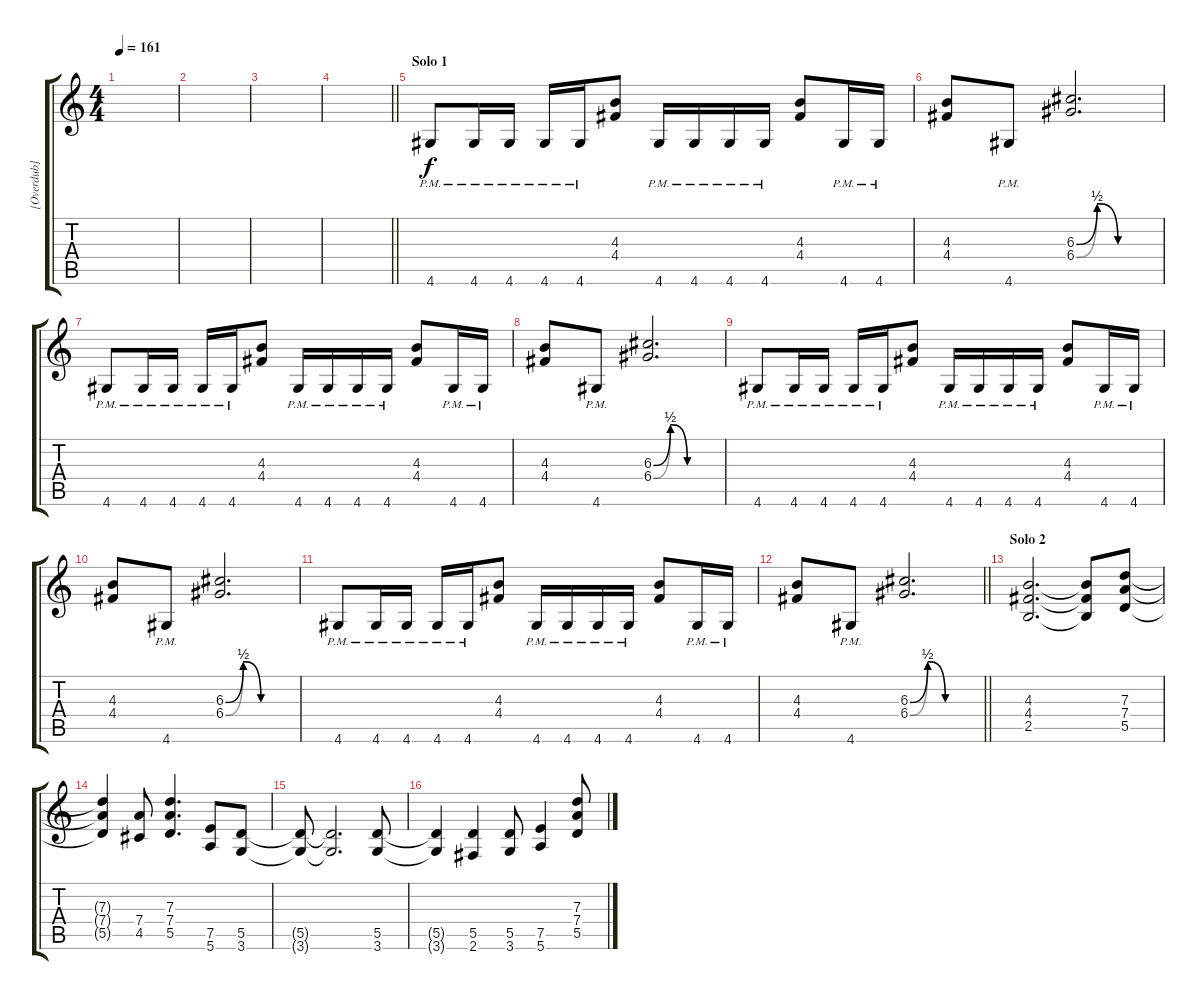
\track ("[Overdub]" "[Overdub]") {instrument distortionguitar}
\staff {score tabs}
\tuning (E4 B3 G3 D3 A2 E2) {hide}
\ts (4 4)
\tempo 161
\clef g2
\ks c
|
|
|
\barLineRight lightlight
|
\section ("" "Solo 1")
4.6{pm}.8{volume 14 balance 1} 4.6{pm}.16 4.6{pm}.16 4.6{pm}.16 4.6{pm}.16 (4.3 4.4).8 4.6{pm}.16 4.6{pm}.16 4.6{pm}.16 4.6{pm}.16 (4.3 4.4).8 4.6{pm}.16 4.6{pm}.16 |
(4.3 4.4).8 4.6{pm}.8 (6.3{be (custom 0 0 15 2 30 0 60 0)} 6.4{be (custom 0 0 15 2 30 0 60 0)}).2{d} |
4.6{pm}.8 4.6{pm}.16 4.6{pm}.16 4.6{pm}.16 4.6{pm}.16 (4.3 4.4).8 4.6{pm}.16 4.6{pm}.16 4.6{pm}.16 4.6{pm}.16 (4.3 4.4).8 4.6{pm}.16 4.6{pm}.16 |
(4.3 4.4).8 4.6{pm}.8 (6.3{be (custom 0 0 15 2 30 0 60 0)} 6.4{be (custom 0 0 15 2 30 0 60 0)}).2{d} |
4.6{pm}.8 4.6{pm}.16 4.6{pm}.16 4.6{pm}.16 4.6{pm}.16 (4.3 4.4).8 4.6{pm}.16 4.6{pm}.16 4.6{pm}.16 4.6{pm}.16 (4.3 4.4).8 4.6{pm}.16 4.6{pm}.16 |
(4.3 4.4).8 4.6{pm}.8 (6.3{be (custom 0 0 15 2 30 0 60 0)} 6.4{be (custom 0 0 15 2 30 0 60 0)}).2{d} |
4.6{pm}.8 4.6{pm}.16 4.6{pm}.16 4.6{pm}.16 4.6{pm}.16 (4.3 4.4).8 4.6{pm}.16 4.6{pm}.16 4.6{pm}.16 4.6{pm}.16 (4.3 4.4).8 4.6{pm}.16 4.6{pm}.16 |
\barLineRight lightlight
(4.3 4.4).8 4.6{pm}.8 (6.3{be (custom 0 0 15 2 30 0 60 0)} 6.4{be (custom 0 0 15 2 30 0 60 0)}).2{d} |
\section ("" "Solo 2")
(4.3 4.4 2.5).2{d volume 14 balance 15} (4.3{t} 4.4{t} 2.5{t}).8 (7.3 7.4 5.5).8 |
(7.3{t} 7.4{t} 5.5{t}).4 (7.4 4.5).8 (7.3 7.4 5.5).4{d} (7.5 5.6).8 (5.5 3.6).8 |
(5.5{t} 3.6{t}).8 (5.5{t} 3.6{t}).2{d} (5.5 3.6).8 |
(5.5{t} 3.6{t}).4 (5.5 2.6).4 (5.5 3.6).8 (7.5 5.6).4 (7.3 7.4 5.5).8
